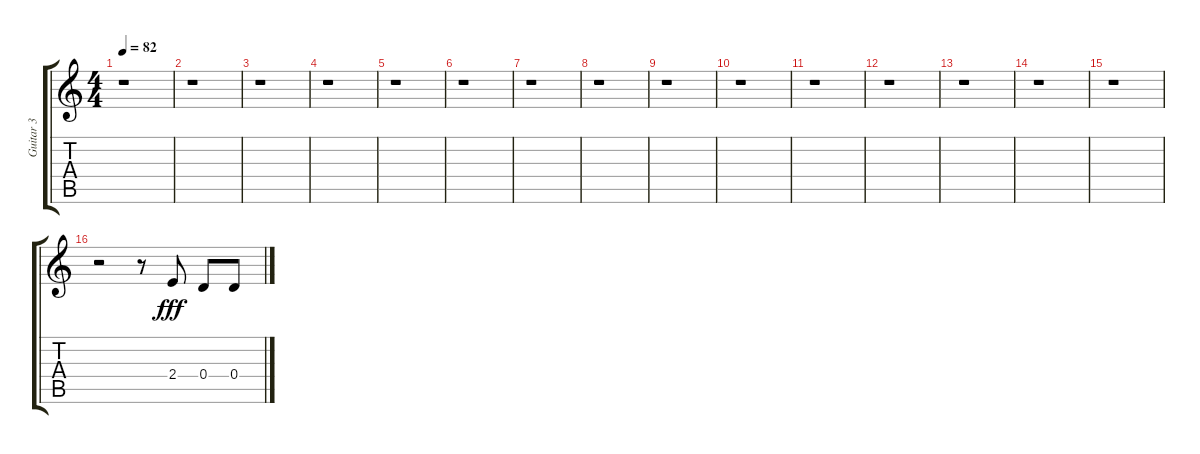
\track ("Guitar 3" "Guitar 3") {instrument overdrivenguitar}
\staff {score tabs}
\tuning (E4 B3 G3 D3 A2 E2) {hide}
\ts (4 4)
\tempo 82
\clef g2
\ks c
r.1{dy fff} |
r.1 |
r.1 |
r.1 |
r.1 |
r.1 |
r.1 |
r.1 |
r.1 |
r.1 |
r.1 |
r.1 |
r.1 |
r.1 |
r.1 |
r.2 r.8 2.4.8 0.4.8 0.4.8
